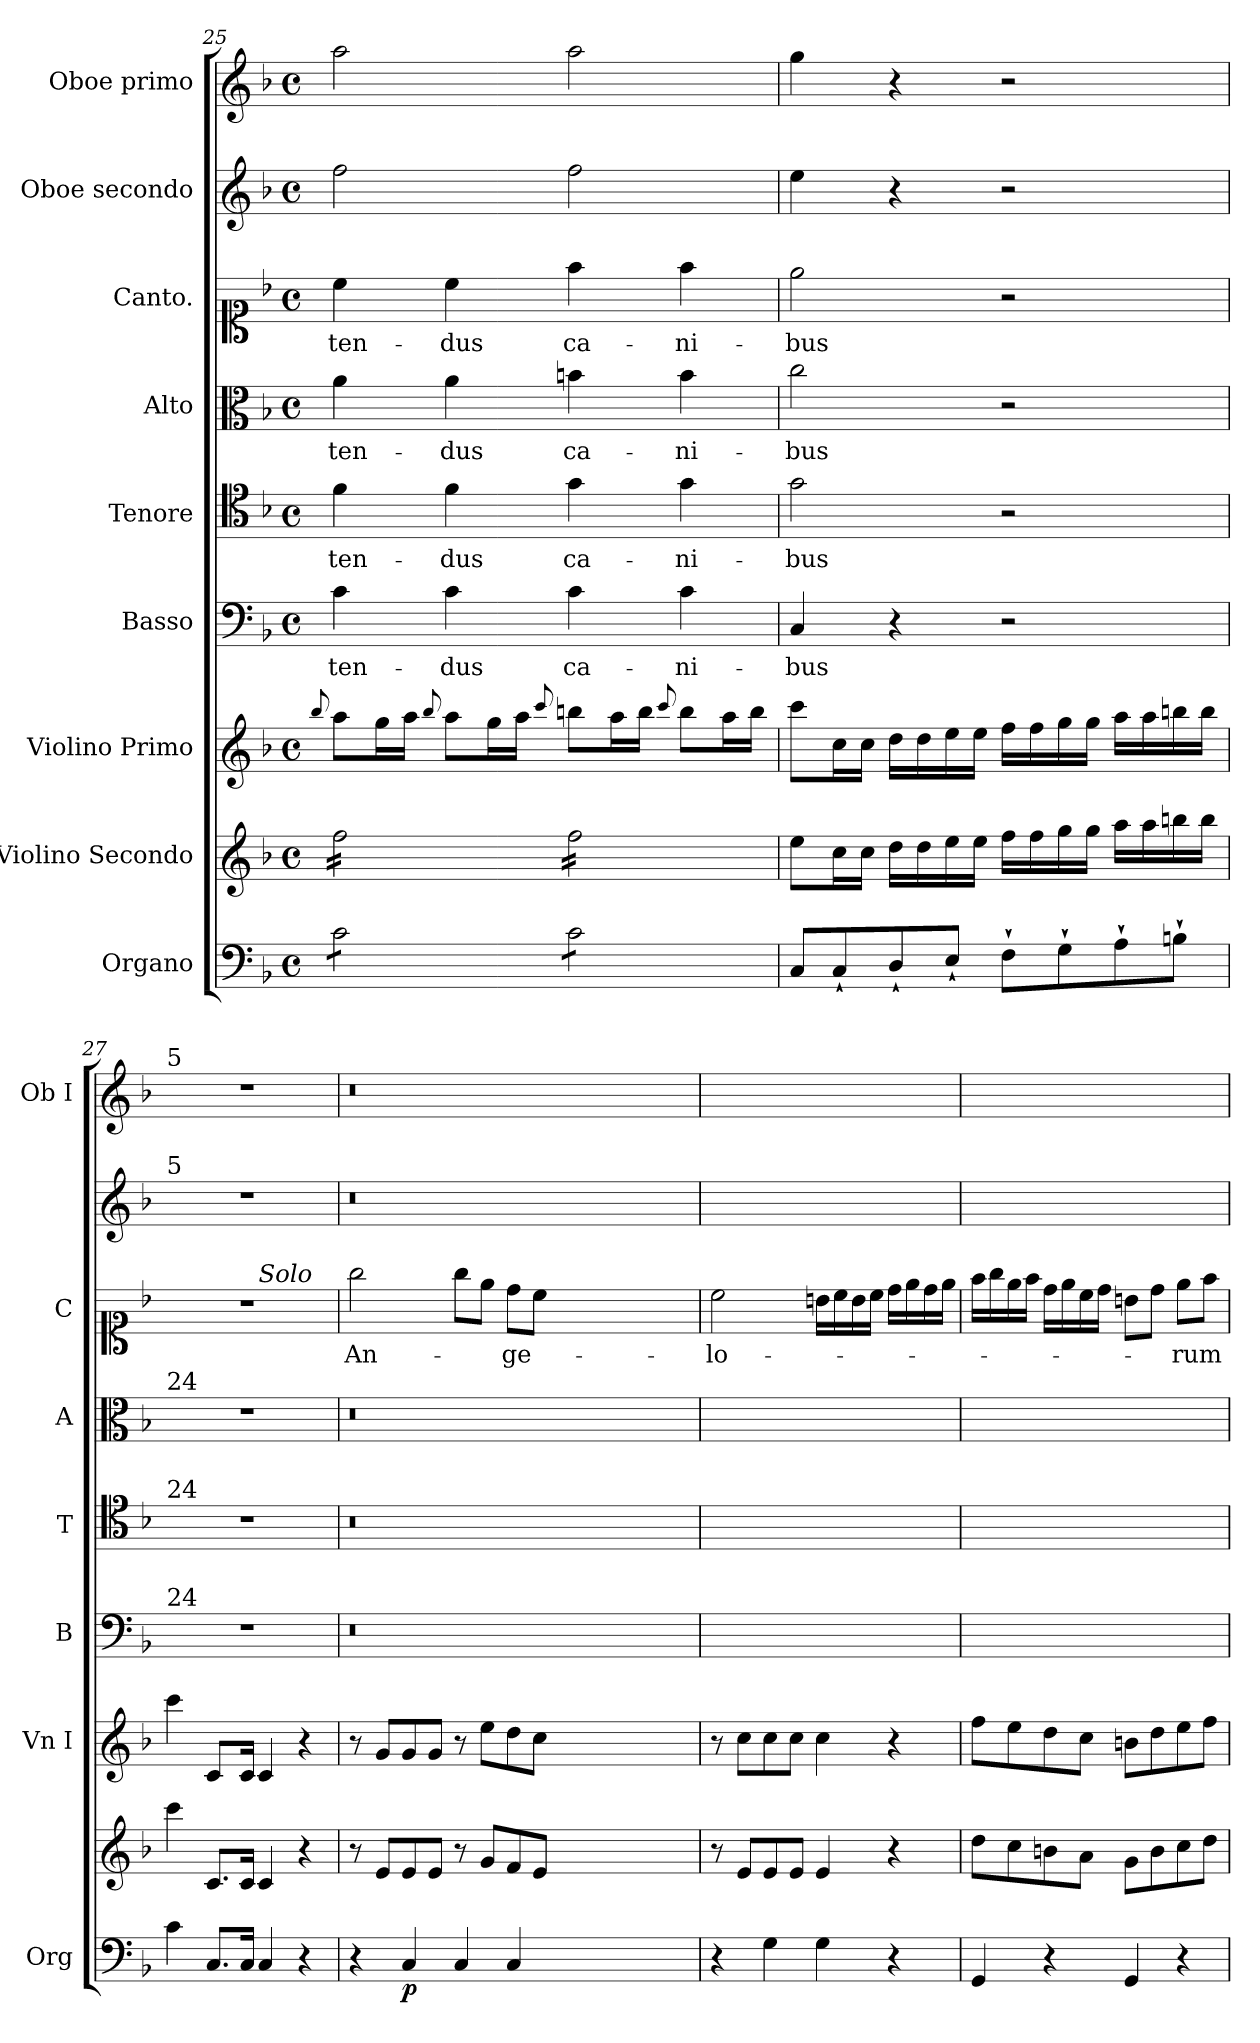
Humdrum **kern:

**kern	**dynam	**kern	**kern	**kern	**text	**kern	**text	**kern	**text	**kern	**text	**kern	**kern
*part9	*part9	*part8	*part7	*part6	*part6	*part5	*part5	*part4	*part4	*part3	*part3	*part2	*part1
*staff9	*staff9	*staff8	*staff7	*staff6	*staff6	*staff5	*staff5	*staff4	*staff4	*staff3	*staff3	*staff2	*staff1
*I"Organo	*	*I"Violino Secondo	*I"Violino Primo	*I"Basso	*	*I"Tenore	*	*I"Alto	*	*I"Canto.	*	*I"Oboe secondo	*I"Oboe primo
*I'Org	*	*	*I'Vn I	*I'B	*	*I'T	*	*I'A	*	*I'C	*	*	*I'Ob I
*clefF4	*	*clefG2	*clefG2	*clefF4	*	*clefC4	*	*clefC3	*	*clefC1	*	*clefG2	*clefG2
*k[b-]	*	*k[b-]	*k[b-]	*k[b-]	*	*k[b-]	*	*k[b-]	*	*k[b-]	*	*k[b-]	*k[b-]
*d:	*	*d:	*d:	*d:	*	*d:	*	*d:	*	*d:	*	*d:	*d:
*M4/4	*	*M4/4	*M4/4	*M4/4	*	*M4/4	*	*M4/4	*	*M4/4	*	*M4/4	*M4/4
*met(c)	*	*met(c)	*met(c)	*met(c)	*	*met(c)	*	*met(c)	*	*met(c)	*	*met(c)	*met(c)
=25	=25	=25	=25	=25	=25	=25	=25	=25	=25	=25	=25	=25	=25
.	.	.	8qqbb-/	.	.	.	.	.	.	.	.	.	.
*tremolo	*	*	*	*	*	*	*	*	*	*	*	*	*
*	*	*tremolo	*	*	*	*	*	*	*	*	*	*	*
8c\L	.	16ff\LL	8aa\L	4c\	-ten-	4f\	-ten-	4a\	-ten-	4cc\	-ten-	2ff\	2aa\
.	.	16ff\	.	.	.	.	.	.	.	.	.	.	.
8c\	.	16ff\	16gg\L	.	.	.	.	.	.	.	.	.	.
.	.	16ff\	16aa\JJ	.	.	.	.	.	.	.	.	.	.
.	.	.	8qqbb-/	.	.	.	.	.	.	.	.	.	.
8c\	.	16ff\	8aa\L	4c\	-dus	4f\	-dus	4a\	-dus	4cc\	-dus	.	.
.	.	16ff\	.	.	.	.	.	.	.	.	.	.	.
8c\J	.	16ff\	16gg\L	.	.	.	.	.	.	.	.	.	.
.	.	16ff\JJ	16aa\JJ	.	.	.	.	.	.	.	.	.	.
.	.	.	8qqccc/	.	.	.	.	.	.	.	.	.	.
8c\L	.	16ff\LL	8bbn\L	4c\	ca-	4g\	ca-	4bn\	ca-	4ff\	ca-	2ff\	2aa\
.	.	16ff\	.	.	.	.	.	.	.	.	.	.	.
8c\	.	16ff\	16aa\L	.	.	.	.	.	.	.	.	.	.
.	.	16ff\	16bb\JJ	.	.	.	.	.	.	.	.	.	.
.	.	.	8qqccc/	.	.	.	.	.	.	.	.	.	.
8c\	.	16ff\	8bb\L	4c\	-ni-	4g\	-ni-	4b\	-ni-	4ff\	-ni-	.	.
.	.	16ff\	.	.	.	.	.	.	.	.	.	.	.
8c\J	.	16ff\	16aa\L	.	.	.	.	.	.	.	.	.	.
*Xtremolo	*	*	*	*	*	*	*	*	*	*	*	*	*
.	.	16ff\JJ	16bb\JJ	.	.	.	.	.	.	.	.	.	.
*	*	*Xtremolo	*	*	*	*	*	*	*	*	*	*	*
=26	=26	=26	=26	=26	=26	=26	=26	=26	=26	=26	=26	=26	=26
8C/L	.	8ee\L	8ccc\L	4C/	-bus	2g\	-bus	2cc\	-bus	2ee\	-bus	4ee\	4gg\
8C`/	.	16cc\L	16cc\L	.	.	.	.	.	.	.	.	.	.
.	.	16cc\JJ	16cc\JJ	.	.	.	.	.	.	.	.	.	.
8D`/	.	16dd\LL	16dd\LL	4r	.	.	.	.	.	.	.	4r	4r
.	.	16dd\	16dd\	.	.	.	.	.	.	.	.	.	.
8E`/J	.	16ee\	16ee\	.	.	.	.	.	.	.	.	.	.
.	.	16ee\JJ	16ee\JJ	.	.	.	.	.	.	.	.	.	.
8F`\L	.	16ff\LL	16ff\LL	2r	.	2r	.	2r	.	2r	.	2r	2r
.	.	16ff\	16ff\	.	.	.	.	.	.	.	.	.	.
8G`\	.	16gg\	16gg\	.	.	.	.	.	.	.	.	.	.
.	.	16gg\JJ	16gg\JJ	.	.	.	.	.	.	.	.	.	.
8A`\	.	16aa\LL	16aa\LL	.	.	.	.	.	.	.	.	.	.
.	.	16aa\	16aa\	.	.	.	.	.	.	.	.	.	.
8Bn`\J	.	16bbn\	16bbn\	.	.	.	.	.	.	.	.	.	.
.	.	16bb\JJ	16bb\JJ	.	.	.	.	.	.	.	.	.	.
=27	=27	=27	=27	=27	=27	=27	=27	=27	=27	=27	=27	=27	=27
!	!	!	!	!	!	!	!	!	!	!	!	!	!LO:TX:a:t=5
!	!	!	!	!	!	!	!	!	!	!	!	!LO:TX:a:t=5	!
!	!	!	!	!	!	!	!	!LO:TX:a:t=24	!	!	!	!	!
!	!	!	!	!	!	!LO:TX:a:t=24	!	!	!	!	!	!	!
!	!	!	!	!LO:TX:a:t=24	!	!	!	!	!	!	!	!	!
*	*	*	*	*	*	*	*	*	*	*^	*	*	*
4c\	.	4ccc\	4ccc\	1r	.	1r	.	1r	.	1r	2ryy	.	1r	1r
!	!	!	!LO:N:vis=8	!	!	!	!	!	!	!	!	!	!	!
8.C/L	.	8.c/L	8.c/L	.	.	.	.	.	.	.	.	.	.	.
16C/Jk	.	16c/Jk	16c/Jk	.	.	.	.	.	.	.	.	.	.	.
!	!	!	!	!	!	!	!	!	!	!	!LO:TX:a:i:t=Solo	!	!	!
4C/	.	4c/	4c/	.	.	.	.	.	.	.	2ryy	.	.	.
4r	.	4r	4r	.	.	.	.	.	.	.	.	.	.	.
*	*	*	*	*	*	*	*	*	*	*v	*v	*	*	*
=28	=28	=28	=28	=28	=28	=28	=28	=28	=28	=28	=28	=28	=28
4r	.	8r	8r	0.r	.	0.r	.	0.r	.	2gg\	An-	0.r	0.r
.	.	8e/L	8g/L	.	.	.	.	.	.	.	.	.	.
!	!LO:DY:b	!	!	!	!	!	!	!	!	!	!	!	!
4C/	p	8e/	8g/	.	.	.	.	.	.	.	.	.	.
.	.	8e/J	8g/J	.	.	.	.	.	.	.	.	.	.
4C/	.	8r	8r	.	.	.	.	.	.	8gg\L	.	.	.
.	.	8g/L	8ee\L	.	.	.	.	.	.	8ee\J	.	.	.
4C/	.	8f/	8dd\	.	.	.	.	.	.	8dd\L	-ge-	.	.
.	.	8e/J	8cc\J	.	.	.	.	.	.	8cc\J	.	.	.
0ryy	.	0ryy	0ryy	.	.	.	.	.	.	0ryy	.	.	.
=29	=29	=29	=29	=29	=29	=29	=29	=29	=29	=29	=29	=29	=29
4r	.	8r	8r	1ryy	.	1ryy	.	1ryy	.	2cc\	-lo-	1ryy	1ryy
.	.	8e/L	8cc\L	.	.	.	.	.	.	.	.	.	.
4G\	.	8e/	8cc\	.	.	.	.	.	.	.	.	.	.
.	.	8e/J	8cc\J	.	.	.	.	.	.	.	.	.	.
4G\	.	4e/	4cc\	.	.	.	.	.	.	16bn\LL	.	.	.
.	.	.	.	.	.	.	.	.	.	16cc\	.	.	.
.	.	.	.	.	.	.	.	.	.	16b\	.	.	.
.	.	.	.	.	.	.	.	.	.	16cc\JJ	.	.	.
4r	.	4r	4r	.	.	.	.	.	.	16dd\LL	.	.	.
.	.	.	.	.	.	.	.	.	.	16ee\	.	.	.
.	.	.	.	.	.	.	.	.	.	16dd\	.	.	.
.	.	.	.	.	.	.	.	.	.	16ee\JJ	.	.	.
=30	=30	=30	=30	=30	=30	=30	=30	=30	=30	=30	=30	=30	=30
4GG/	.	8dd\L	8ff\L	1ryy	.	1ryy	.	1ryy	.	16ff\LL	.	1ryy	1ryy
.	.	.	.	.	.	.	.	.	.	16gg\	.	.	.
.	.	8cc\	8ee\	.	.	.	.	.	.	16ee\	.	.	.
.	.	.	.	.	.	.	.	.	.	16ff\JJ	.	.	.
4r	.	8bn\	8dd\	.	.	.	.	.	.	16dd\LL	.	.	.
.	.	.	.	.	.	.	.	.	.	16ee\	.	.	.
.	.	8a\J	8cc\J	.	.	.	.	.	.	16cc\	.	.	.
.	.	.	.	.	.	.	.	.	.	16dd\JJ	.	.	.
4GG/	.	8g\L	8bn\L	.	.	.	.	.	.	8bn\L	.	.	.
.	.	8b\	8dd\	.	.	.	.	.	.	8dd\J	.	.	.
4r	.	8cc\	8ee\	.	.	.	.	.	.	8ee\L	-rum	.	.
.	.	8dd\J	8ff\J	.	.	.	.	.	.	8ff\J	.	.	.
=	=	=	=	=	=	=	=	=	=	=	=	=	=
*-	*-	*-	*-	*-	*-	*-	*-	*-	*-	*-	*-	*-	*-
